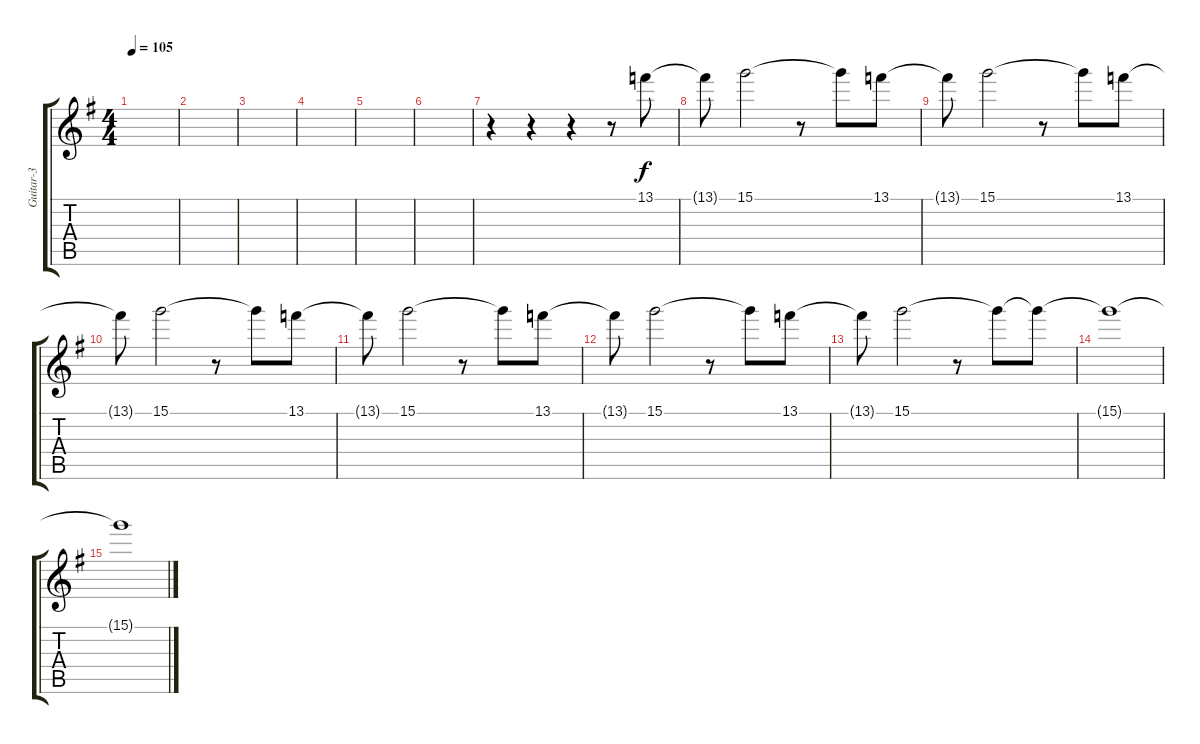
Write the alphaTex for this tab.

\track ("Guitar-3" "Guitar-3") {instrument distortionguitar}
\staff {score tabs}
\tuning (E4 B3 G3 D3 A2 E2) {hide}
\ts (4 4)
\tempo 105
\clef g2
\ks g
|
|
|
|
|
|
r.4{volume 8} r.4 r.4 r.8 13.1.8 |
13.1{t}.8 15.1.2 r.8 15.1{t}.8 13.1.8 |
13.1{t}.8 15.1.2 r.8 15.1{t}.8 13.1.8 |
13.1{t}.8 15.1.2 r.8 15.1{t}.8 13.1.8 |
13.1{t}.8 15.1.2 r.8 15.1{t}.8 13.1.8 |
13.1{t}.8 15.1.2 r.8 15.1{t}.8 13.1.8 |
13.1{t}.8 15.1.2 r.8 15.1{t}.8 15.1{t}.8 |
15.1{t}.1{volume 0} |
15.1{t}.1
